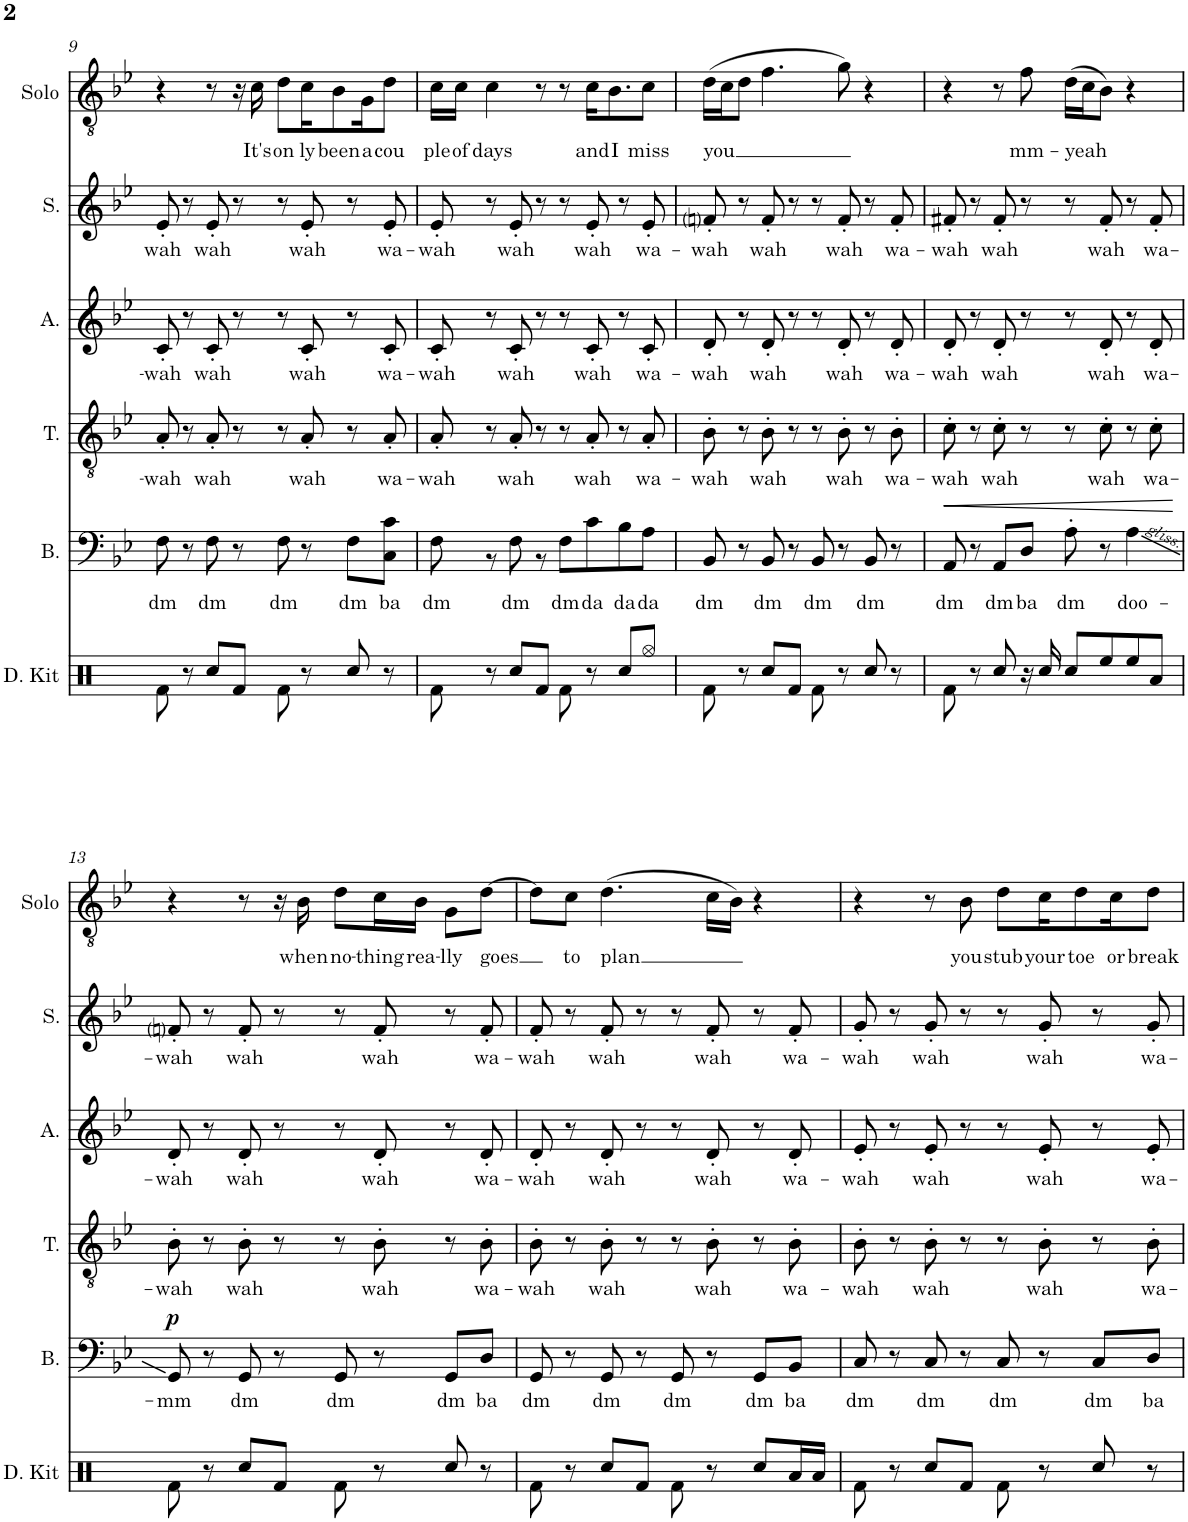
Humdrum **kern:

**kern	**kern	**text	**dynam	**kern	**text	**kern	**text	**kern	**text	**kern	**text
*part6	*part5	*part5	*part5	*part4	*part4	*part3	*part3	*part2	*part2	*part1	*part1
*staff6	*staff5	*staff5	*staff5	*staff4	*staff4	*staff3	*staff3	*staff2	*staff2	*staff1	*staff1
*I"Drum Kit	*I"Bass	*	*	*I"Tenor	*	*I"Alto	*	*I"Soprano	*	*I"Solo	*
*I'D. Kit	*I'B.	*	*	*I'T.	*	*I'A.	*	*I'S.	*	*I'Solo	*
!!LO:PB:g=z
*clefX	*clefF4	*	*	*clefGv2	*	*clefG2	*	*clefG2	*	*clefGv2	*
*k[]	*k[b-e-]	*	*	*k[b-e-]	*	*k[b-e-]	*	*k[b-e-]	*	*k[b-e-]	*
*M4/4	*M4/4	*	*	*M4/4	*	*M4/4	*	*M4/4	*	*M4/4	*
=9	=9	=9	=9	=9	=9	=9	=9	=9	=9	=9	=9
!	!	!LO:LY:b	!	!	!LO:LY:b	!	!LO:LY:b	!	!LO:LY:b	!	!
8Rf\	8F\	dm	.	8A'/	-wah	8c'/	-wah	8e-'/	wah	4r	.
8r	8r	.	.	8r	.	8r	.	8r	.	.	.
!	!	!LO:LY:b	!	!	!LO:LY:b	!	!LO:LY:b	!	!LO:LY:b	!	!
8Rcc/L	8F\	dm	.	8A'/	wah	8c'/	wah	8e-'/	wah	8r	.
8Rf/J	8r	.	.	8r	.	8r	.	8r	.	16r	.
!	!	!	!	!	!	!	!	!	!	!	!LO:LY:b
.	.	.	.	.	.	.	.	.	.	16c\	It's
!	!	!LO:LY:b	!	!	!	!	!	!	!	!	!LO:LY:b
8Rf\	8F\	dm	.	8r	.	8r	.	8r	.	8d\L	on
!	!	!	!	!	!LO:LY:b	!	!LO:LY:b	!	!LO:LY:b	!	!LO:LY:b
8r	8r	.	.	8A'/	wah	8c'/	wah	8e-'/	wah	16c\K	-ly
!	!	!	!	!	!	!	!	!	!	!	!LO:LY:b
.	.	.	.	.	.	.	.	.	.	8B-\	been
!	!	!LO:LY:b	!	!	!	!	!	!	!	!	!
8Rcc/	8F\L	dm	.	8r	.	8r	.	8r	.	.	.
!	!	!	!	!	!	!	!	!	!	!	!LO:LY:b
.	.	.	.	.	.	.	.	.	.	16G\K	a
!	!	!LO:LY:b	!	!	!LO:LY:b	!	!LO:LY:b	!	!LO:LY:b	!	!LO:LY:b
8r	8C\ 8c\J	ba	.	8A'/	wa-	8c'/	wa-	8e-'/	wa-	8d\J	cou
=10	=10	=10	=10	=10	=10	=10	=10	=10	=10	=10	=10
!	!	!LO:LY:b	!	!	!LO:LY:b	!	!LO:LY:b	!	!LO:LY:b	!	!LO:LY:b
8Rf\	8F\	dm	.	8A'/	-wah	8c'/	-wah	8e-'/	-wah	16c\LL	ple
!	!	!	!	!	!	!	!	!	!	!	!LO:LY:b
.	.	.	.	.	.	.	.	.	.	16c\JJ	of
!	!	!	!	!	!	!	!	!	!	!	!LO:LY:b
8r	8rBB	.	.	8r	.	8r	.	8r	.	4c\	days
!	!	!LO:LY:b	!	!	!LO:LY:b	!	!LO:LY:b	!	!LO:LY:b	!	!
8Rcc/L	8F\	dm	.	8A'/	wah	8c'/	wah	8e-'/	wah	.	.
8Rf/J	8rBB	.	.	8r	.	8r	.	8r	.	8r	.
!	!	!LO:LY:b	!	!	!	!	!	!	!	!	!
8Rf\	8F\L	dm	.	8r	.	8r	.	8r	.	8r	.
!	!	!LO:LY:b	!	!	!LO:LY:b	!	!LO:LY:b	!	!LO:LY:b	!	!LO:LY:b
8r	8c\	da	.	8A'/	wah	8c'/	wah	8e-'/	wah	16c\KL	and
!	!	!	!	!	!	!	!	!	!	!	!LO:LY:b
.	.	.	.	.	.	.	.	.	.	8.B-\	I
!	!	!LO:LY:b	!	!	!	!	!	!	!	!	!
8Rcc/L	8B-\	da	.	8r	.	8r	.	8r	.	.	.
!	!	!LO:LY:b	!	!	!LO:LY:b	!	!LO:LY:b	!	!LO:LY:b	!	!LO:LY:b
8Rgg/J	8A\J	da	.	8A'/	wa-	8c'/	wa-	8e-'/	wa-	8c\J	miss
=11	=11	=11	=11	=11	=11	=11	=11	=11	=11	=11	=11
!	!	!LO:LY:b	!	!	!LO:LY:b	!	!LO:LY:b	!	!LO:LY:b	!	!LO:LY:b
8Rf\	8BB-/	dm	.	8B-'\	-wah	8d'/	-wah	8fni'/	-wah	(16d\LL	you
.	.	.	.	.	.	.	.	.	.	16c\J	.
8r	8r	.	.	8r	.	8r	.	8r	.	8d\J	.
!	!	!LO:LY:b	!	!	!LO:LY:b	!	!LO:LY:b	!	!LO:LY:b	!	!
8Rcc/L	8BB-/	dm	.	8B-'\	wah	8d'/	wah	8f'/	wah	4.f\	.
8Rf/J	8r	.	.	8r	.	8r	.	8r	.	.	.
!	!	!LO:LY:b	!	!	!	!	!	!	!	!	!
8Rf\	8BB-/	dm	.	8r	.	8r	.	8r	.	.	.
!	!	!	!	!	!LO:LY:b	!	!LO:LY:b	!	!LO:LY:b	!	!
8r	8r	.	.	8B-'\	wah	8d'/	wah	8f'/	wah	8g\)	.
!	!	!LO:LY:b	!	!	!	!	!	!	!	!	!
8Rcc/	8BB-/	dm	.	8r	.	8r	.	8r	.	4r	.
!	!	!	!	!	!LO:LY:b	!	!LO:LY:b	!	!LO:LY:b	!	!
8r	8r	.	.	8B-'\	wa-	8d'/	wa-	8f'/	wa-	.	.
=12	=12	=12	=12	=12	=12	=12	=12	=12	=12	=12	=12
!	!	!LO:LY:b	!LO:HP:b	!	!LO:LY:b	!	!LO:LY:b	!	!LO:LY:b	!	!
8Rf\	8AA/	dm	<	8c'\	-wah	8d'/	-wah	8f#X'/	-wah	4r	.
8r	8r	.	.	8r	.	8r	.	8r	.	.	.
!	!	!LO:LY:b	!	!	!LO:LY:b	!	!LO:LY:b	!	!LO:LY:b	!	!
8Rcc/	8AA/L	dm	.	8c'\	wah	8d'/	wah	8f#'/	wah	8r	.
!	!	!LO:LY:b	!	!	!	!	!	!	!	!	!LO:LY:b
16r	8D/J	ba	.	8r	.	8r	.	8r	.	8f\	mm-
16Rcc/	.	.	.	.	.	.	.	.	.	.	.
!	!	!LO:LY:b	!	!	!	!	!	!	!	!	!LO:LY:b
8Rcc/L	8A'\	dm	.	8r	.	8r	.	8r	.	(16d\LL	-yeah
.	.	.	.	.	.	.	.	.	.	16c\J	.
!	!	!	!	!	!LO:LY:b	!	!LO:LY:b	!	!LO:LY:b	!	!
8Ree/	8r	.	.	8c'\	wah	8d'/	wah	8f#'/	wah	8B-\J)	.
!	!	!LO:LY:b	!	!	!	!	!	!	!	!	!
8Ree/	4A\	doo-	.	8r	.	8r	.	8r	.	4r	.
!	!	!	!	!	!LO:LY:b	!	!LO:LY:b	!	!LO:LY:b	!	!
8Ra/J	.	.	.	8c'\	wa-	8d'/	wa-	8f#'/	wa-	.	.
.	.	.	[	.	.	.	.	.	.	.	.
!!LO:LB:g=z
=13	=13	=13	=13	=13	=13	=13	=13	=13	=13	=13	=13
!	!	!LO:LY:b	!LO:DY:a	!	!LO:LY:b	!	!LO:LY:b	!	!LO:LY:b	!	!
8Rf\	8GG/	-mm	p	8B-'\	wah	8d'/	wah	8fni'/	wah	4r	.
8r	8r	.	.	8r	.	8r	.	8r	.	.	.
!	!	!LO:LY:b	!	!	!LO:LY:b	!	!LO:LY:b	!	!LO:LY:b	!	!
8Rcc/L	8GG/	dm	.	8B-'\	wah	8d'/	wah	8f'/	wah	8r	.
8Rf/J	8r	.	.	8r	.	8r	.	8r	.	16r	.
!	!	!	!	!	!	!	!	!	!	!	!LO:LY:b
.	.	.	.	.	.	.	.	.	.	16B-\	when
!	!	!LO:LY:b	!	!	!	!	!	!	!	!	!LO:LY:b
8Rf\	8GG/	dm	.	8r	.	8r	.	8r	.	8d\L	no-
!	!	!	!	!	!LO:LY:b	!	!LO:LY:b	!	!LO:LY:b	!	!LO:LY:b
8r	8r	.	.	8B-'\	wah	8d'/	wah	8f'/	wah	16c\L	-thing
!	!	!	!	!	!	!	!	!	!	!	!LO:LY:b
.	.	.	.	.	.	.	.	.	.	16B-\JJ	rea-
!	!	!LO:LY:b	!	!	!	!	!	!	!	!	!LO:LY:b
8Rcc/	8GG/L	dm	.	8r	.	8r	.	8r	.	8G\L	-lly
!	!	!LO:LY:b	!	!	!LO:LY:b	!	!LO:LY:b	!	!LO:LY:b	!	!LO:LY:b
8r	8D/J	ba	.	8B-'\	wa-	8d'/	wa-	8f'/	wa-	[8d\J	goes
=14	=14	=14	=14	=14	=14	=14	=14	=14	=14	=14	=14
!	!	!LO:LY:b	!	!	!LO:LY:b	!	!LO:LY:b	!	!LO:LY:b	!	!
8Rf\	8GG/	dm	.	8B-'\	-wah	8d'/	-wah	8f'/	-wah	8d\L]	.
!	!	!	!	!	!	!	!	!	!	!	!LO:LY:b
8r	8r	.	.	8r	.	8r	.	8r	.	8c\J	to
!	!	!LO:LY:b	!	!	!LO:LY:b	!	!LO:LY:b	!	!LO:LY:b	!	!LO:LY:b
8Rcc/L	8GG/	dm	.	8B-'\	wah	8d'/	wah	8f'/	wah	(4.d\	plan
8Rf/J	8r	.	.	8r	.	8r	.	8r	.	.	.
!	!	!LO:LY:b	!	!	!	!	!	!	!	!	!
8Rf\	8GG/	dm	.	8r	.	8r	.	8r	.	.	.
!	!	!	!	!	!LO:LY:b	!	!LO:LY:b	!	!LO:LY:b	!	!
8r	8r	.	.	8B-'\	wah	8d'/	wah	8f'/	wah	16c\LL	.
.	.	.	.	.	.	.	.	.	.	16B-\JJ)	.
!	!	!LO:LY:b	!	!	!	!	!	!	!	!	!
8Rcc/L	8GG/L	dm	.	8r	.	8r	.	8r	.	4r	.
!	!	!LO:LY:b	!	!	!LO:LY:b	!	!LO:LY:b	!	!LO:LY:b	!	!
16Ra/L	8BB-/J	ba	.	8B-'\	wa-	8d'/	wa-	8f'/	wa-	.	.
16Ra/JJ	.	.	.	.	.	.	.	.	.	.	.
=15	=15	=15	=15	=15	=15	=15	=15	=15	=15	=15	=15
!	!	!LO:LY:b	!	!	!LO:LY:b	!	!LO:LY:b	!	!LO:LY:b	!	!
8Rf\	8C/	dm	.	8B-'\	-wah	8e-'/	-wah	8g'/	-wah	4r	.
8r	8r	.	.	8r	.	8r	.	8r	.	.	.
!	!	!LO:LY:b	!	!	!LO:LY:b	!	!LO:LY:b	!	!LO:LY:b	!	!
8Rcc/L	8C/	dm	.	8B-'\	wah	8e-'/	wah	8g'/	wah	8r	.
!	!	!	!	!	!	!	!	!	!	!	!LO:LY:b
8Rf/J	8r	.	.	8r	.	8r	.	8r	.	8B-\	you
!	!	!LO:LY:b	!	!	!	!	!	!	!	!	!LO:LY:b
8Rf\	8C/	dm	.	8r	.	8r	.	8r	.	8d\L	stub
!	!	!	!	!	!LO:LY:b	!	!LO:LY:b	!	!LO:LY:b	!	!LO:LY:b
8r	8r	.	.	8B-'\	wah	8e-'/	wah	8g'/	wah	16c\K	your
!	!	!	!	!	!	!	!	!	!	!	!LO:LY:b
.	.	.	.	.	.	.	.	.	.	8d\	toe
!	!	!LO:LY:b	!	!	!	!	!	!	!	!	!
8Rcc/	8C/L	dm	.	8r	.	8r	.	8r	.	.	.
!	!	!	!	!	!	!	!	!	!	!	!LO:LY:b
.	.	.	.	.	.	.	.	.	.	16c\K	or
!	!	!LO:LY:b	!	!	!LO:LY:b	!	!LO:LY:b	!	!LO:LY:b	!	!LO:LY:b
8r	8D/J	ba	.	8B-'\	wa-	8e-'/	wa-	8g'/	wa-	8d\J	break
=	=	=	=	=	=	=	=	=	=	=	=
*-	*-	*-	*-	*-	*-	*-	*-	*-	*-	*-	*-
